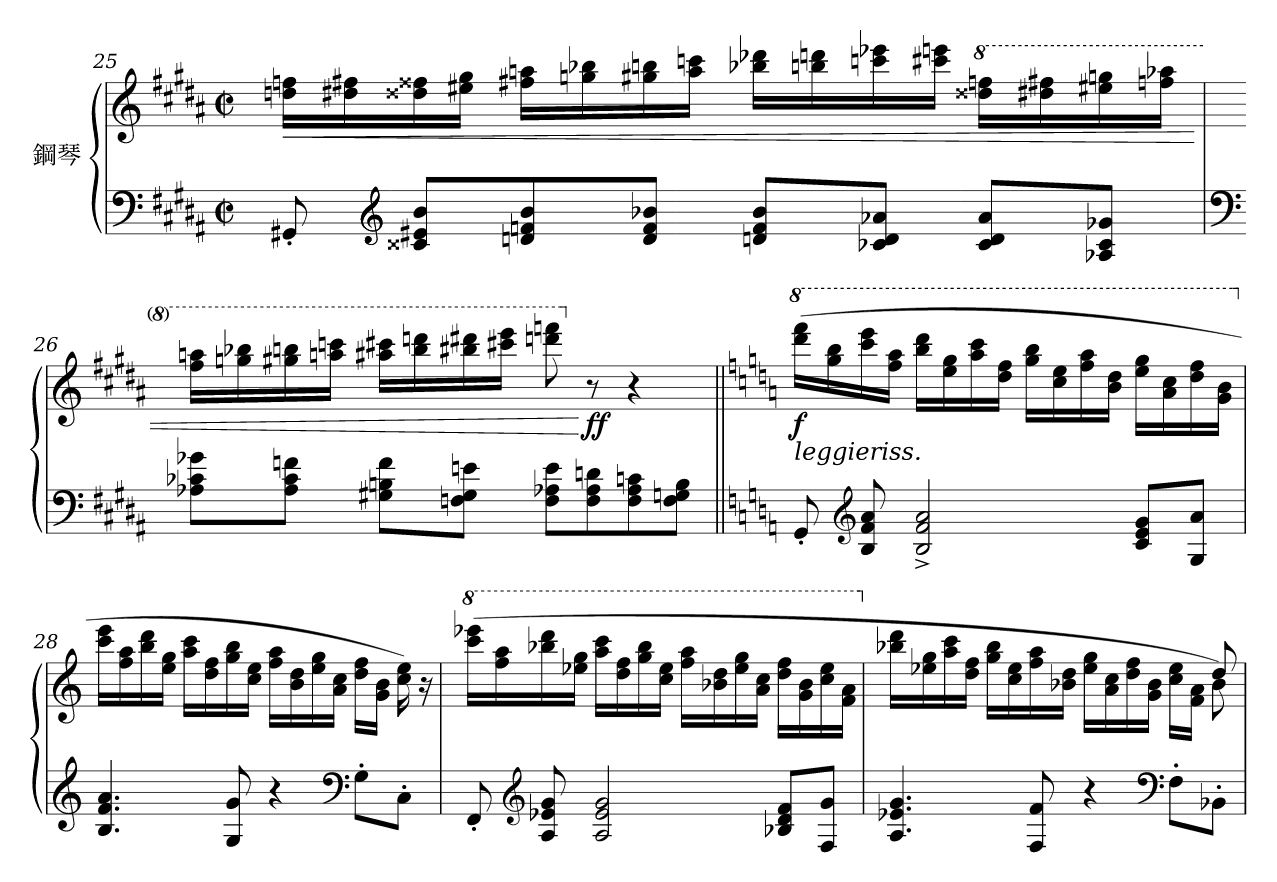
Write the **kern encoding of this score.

**kern	**kern	**dynam
*part1	*part1	*part1
*staff2	*staff1	*staff1/2
*I"鋼琴	*	*
!!LO:PB:g=z
*clefF4	*clefG2	*
*k[f#c#g#d#a#]	*k[f#c#g#d#a#]	*
*M2/2	*M2/2	*
*met(c|)	*met(c|)	*
=25	=25	=25
*^	*	*
!	!	!	!LO:HP:b
8rAyy	8GG#X'/	16ddn\ 16ffn\LL	<
.	.	16dd#X\ 16ff#X\	.
*clefG2	*	*	*
8c##X/ 8e#X/ 8b/L	2..ryy	16dd##X\ 16ff##X\	.
.	.	16ee#X\ 16gg#\JJ	.
8dn/ 8fn/ 8b/	.	16ff#X\ 16aan\LL	.
.	.	16ggn\ 16bb-X\	.
8d/ 8f/ 8b-X/J	.	16gg#X\ 16bbn\	.
.	.	16aa\ 16cccn\JJ	.
8dn/ 8f/ 8b-/L	.	16bb-X\ 16ddd-X\LL	.
.	.	16bbn\ 16dddn\	.
8c-X/ 8d/ 8a-X/J	.	16cccn\ 16eee-X\	.
.	.	16ccc#X\ 16eeen\JJ	.
*	*	*8va	*
8c-/ 8d/ 8a-/L	.	16ddd##X\ 16fffn\LL	.
.	.	16ddd#X\ 16fff#X\	.
8A-X/ 8c-/ 8g-X/J	.	16eee#X\ 16gggn\	.
.	.	16fffn\ 16aaa-X\JJ	.
*v	*v	*	*
=26	=26	=26
*clefF4	*	*
8A-X\ 8c-X\ 8g-X\L	16fff#\ 16aaan\LL	.
.	16gggn\ 16bbb-X\	.
8A-\ 8c-\ 8fn\J	16ggg#X\ 16bbbn\	.
.	16aaan\ 16ccccn\JJ	.
8G#X\ 8Bn\ 8f\L	16aaa#X\ 16cccc#X\LL	.
.	16bbb\ 16ddddn\	.
8Fn\ 8G#\ 8en\J	16bbb#X\ 16dddd#X\	.
.	16cccc#X\ 16eeee\JJ	.
*	*MM130	*
8F\ 8A-X\ 8e\L	8ddddn\ 8ffffn\	.
*	*X8va	*
*	*MM120	*
!	!	!LO:DY:n=1:b
8F\ 8A-\ 8dn\	8r	[ ff
*	*MM110	*
8F\ 8A-\ 8cn\	4r	.
*	*MM100	*
8F\ 8Gn\ 8B\J	.	.
!!LO:LB:g=z
=27||	=27||	=27||
*k[]	*k[]	*
*	*8va	*
*	*MM110	*
!	!LO:TX:b:i:t=leggieriss.	!
!	!	!LO:DY:b
8GG'/	(>16dddd\ 16ffff\LL	f
.	16ggg\ 16bbb\	.
*clefG2	*	*
*	*MM115	*
8B/ 8f/ 8a/	16cccc\ 16eeee\	.
.	16fff\ 16aaa\JJ	.
*	*MM120	*
2B/^ 2f/^ 2a/^	16bbb\ 16dddd\LL	.
.	16eee\ 16ggg\	.
.	16aaa\ 16cccc\	.
.	16ddd\ 16fff\JJ	.
*	*MM125	*
.	16ggg\ 16bbb\LL	.
.	16ccc\ 16eee\	.
.	16fff\ 16aaa\	.
.	16bb\ 16ddd\JJ	.
*	*MM130	*
8c/ 8e/ 8g/L	16eee\ 16ggg\LL	.
.	16aa\ 16ccc\	.
8G/ 8a/J	16ddd\ 16fff\	.
.	16gg\ 16bb\JJ	.
=28	=28	=28
*	*X8va	*
*	*MM136	*
4.B/ 4.f/ 4.a/	16ccc\ 16eee\LL	.
.	16ff\ 16aa\	.
.	16bb\ 16ddd\	.
.	16ee\ 16gg\JJ	.
.	16aa\ 16ccc\LL	.
.	16dd\ 16ff\	.
*	*MM130	*
8G/ 8g/	16gg\ 16bb\	.
.	16cc\ 16ee\JJ	.
4r	16ff\ 16aa\LL	.
*	*MM125	*
.	16b\ 16dd\	.
.	16ee\ 16gg\	.
.	16a\ 16cc\JJ	.
*clefF4	*	*
*	*MM120	*
8G'\L	16dd\ 16ff\LL	.
.	16g\ 16b\JJ	.
*	*MM110	*
8C'\J	16cc\ 16ee\)	.
.	16r	.
!!LO:LB:g=z
=29	=29	=29
*	*8va	*
*	*MM110	*
8FF'/	(>16cccc\ 16eeee-X\LL	.
.	16fff\ 16aaa\	.
*clefG2	*	*
*	*MM115	*
8A/ 8e-X/ 8g/	16bbb-X\ 16dddd\	.
.	16eee-X\ 16ggg\JJ	.
*	*MM120	*
2A/ 2e-/ 2g/	16aaa\ 16cccc\LL	.
.	16ddd\ 16fff\	.
.	16ggg\ 16bbb-\	.
.	16ccc\ 16eee-\JJ	.
*	*MM125	*
.	16fff\ 16aaa\LL	.
.	16bb-X\ 16ddd\	.
.	16eee-\ 16ggg\	.
.	16aa\ 16ccc\JJ	.
*	*MM130	*
8B-X/ 8d/ 8f/L	16ddd\ 16fff\LL	.
.	16gg\ 16bb-\	.
*	*MM136	*
8F/ 8g/J	16ccc\ 16eee-\	.
.	16ff\ 16aa\JJ	.
=30	=30	=30
*	*X8va	*
*	*MM132	*
*	*^	*
4.A/ 4.e-X/ 4.g/	16bb-X\ 16ddd\LL	2..ryy	.
.	16ee-X\ 16gg\	.	.
*	*MM129	*	*
.	16aa\ 16ccc\	.	.
.	16dd\ 16ff\JJ	.	.
*	*MM126	*	*
.	16gg\ 16bb-\LL	.	.
.	16cc\ 16ee-\	.	.
*	*MM123	*	*
8F/ 8f/	16ff\ 16aa\	.	.
.	16b-X\ 16dd\JJ	.	.
*	*MM120	*	*
4r	16ee-\ 16gg\LL	.	.
.	16a\ 16cc\	.	.
*	*MM117	*	*
.	16dd\ 16ff\	.	.
.	16g\ 16b-\JJ	.	.
*clefF4	*	*	*
*	*MM114	*	*
8F'\L	16cc\ 16ee-\LL	.	.
.	16f\ 16a\JJ	.	.
*	*MM111	*	*
8BB-X'\J	8b-\)	8dd/	.
*	*v	*v	*
=	=	=
*-	*-	*-
